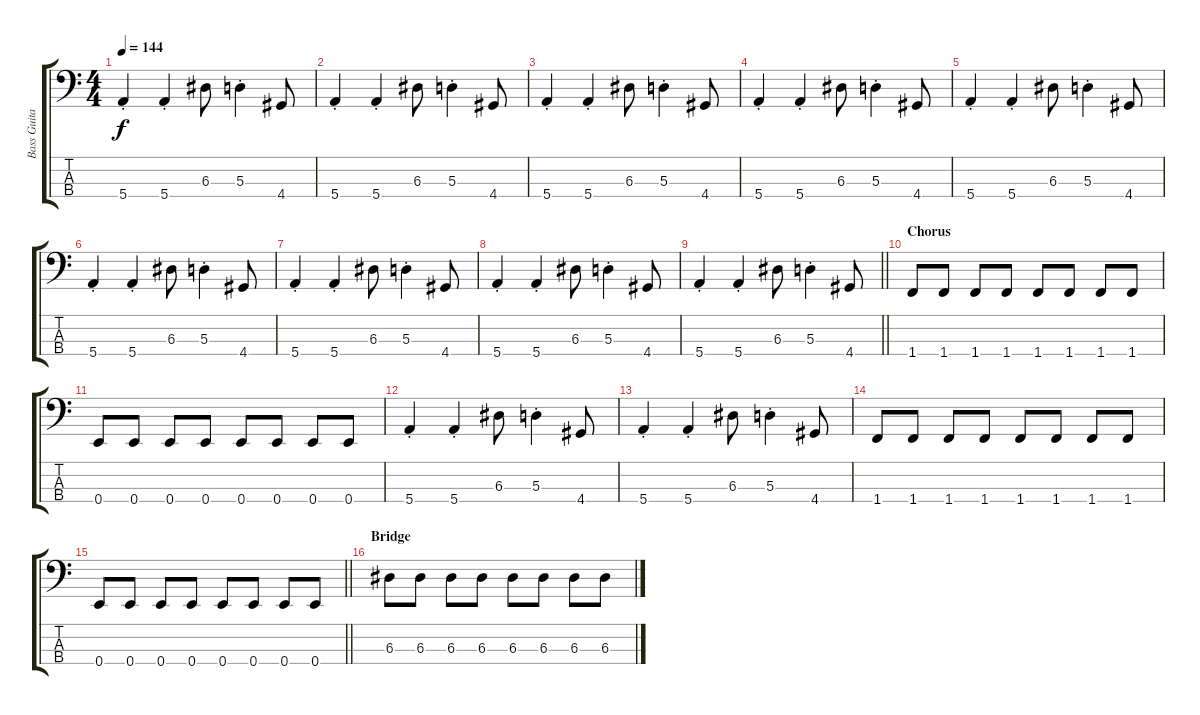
\track ("Bass Guitar" "Bass Guita") {instrument electricbassfinger}
\staff {score tabs}
\tuning (G2 D2 A1 E1) {hide}
\ts (4 4)
\tempo 144
\clef f4
\ks c
5.4{st}.4{dy f} 5.4{st}.4 6.3.8 5.3{st}.4 4.4.8 |
5.4{st}.4 5.4{st}.4 6.3.8 5.3{st}.4 4.4.8 |
5.4{st}.4 5.4{st}.4 6.3.8 5.3{st}.4 4.4.8 |
5.4{st}.4 5.4{st}.4 6.3.8 5.3{st}.4 4.4.8 |
5.4{st}.4 5.4{st}.4 6.3.8 5.3{st}.4 4.4.8 |
5.4{st}.4 5.4{st}.4 6.3.8 5.3{st}.4 4.4.8 |
5.4{st}.4 5.4{st}.4 6.3.8 5.3{st}.4 4.4.8 |
5.4{st}.4 5.4{st}.4 6.3.8 5.3{st}.4 4.4.8 |
\barLineRight lightlight
5.4{st}.4 5.4{st}.4 6.3.8 5.3{st}.4 4.4.8 |
\section ("" "Chorus")
1.4.8 1.4.8 1.4.8 1.4.8 1.4.8 1.4.8 1.4.8 1.4.8 |
0.4.8 0.4.8 0.4.8 0.4.8 0.4.8 0.4.8 0.4.8 0.4.8 |
5.4{st}.4 5.4{st}.4 6.3.8 5.3{st}.4 4.4.8 |
5.4{st}.4 5.4{st}.4 6.3.8 5.3{st}.4 4.4.8 |
1.4.8 1.4.8 1.4.8 1.4.8 1.4.8 1.4.8 1.4.8 1.4.8 |
\barLineRight lightlight
0.4.8 0.4.8 0.4.8 0.4.8 0.4.8 0.4.8 0.4.8 0.4.8 |
\section ("" "Bridge")
6.3.8 6.3.8 6.3.8 6.3.8 6.3.8 6.3.8 6.3.8 6.3.8
